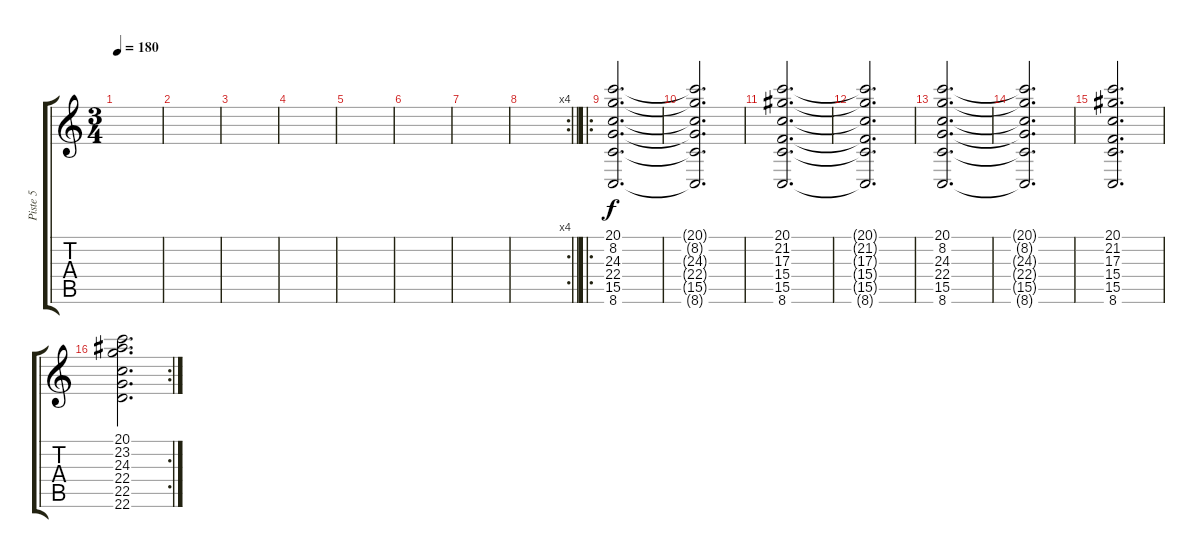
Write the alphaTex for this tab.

\track ("Piste 5" "Piste 5") {instrument stringensemble2}
\staff {score tabs}
\tuning (E4 B3 G3 D3 A2 E2) {hide}
\ts (3 4)
\tempo 180
\clef g2
\ks c
|
|
|
|
|
|
|
\rc 4
\barLineRight lightlight
|
\ro
\section ("" "")
(20.1 8.2 24.3 22.4 15.5 8.6).2{d} |
(20.1{t} 8.2{t} 24.3{t} 22.4{t} 15.5{t} 8.6{t}).2{d} |
(20.1 21.2 17.3 15.4 15.5 8.6).2{d} |
(20.1{t} 21.2{t} 17.3{t} 15.4{t} 15.5{t} 8.6{t}).2{d} |
(20.1 8.2 24.3 22.4 15.5 8.6).2{d} |
(20.1{t} 8.2{t} 24.3{t} 22.4{t} 15.5{t} 8.6{t}).2{d} |
(20.1 21.2 17.3 15.4 15.5 8.6).2{d} |
\rc 2
(20.1 23.2 24.3 22.4 22.5 22.6).2{d}
